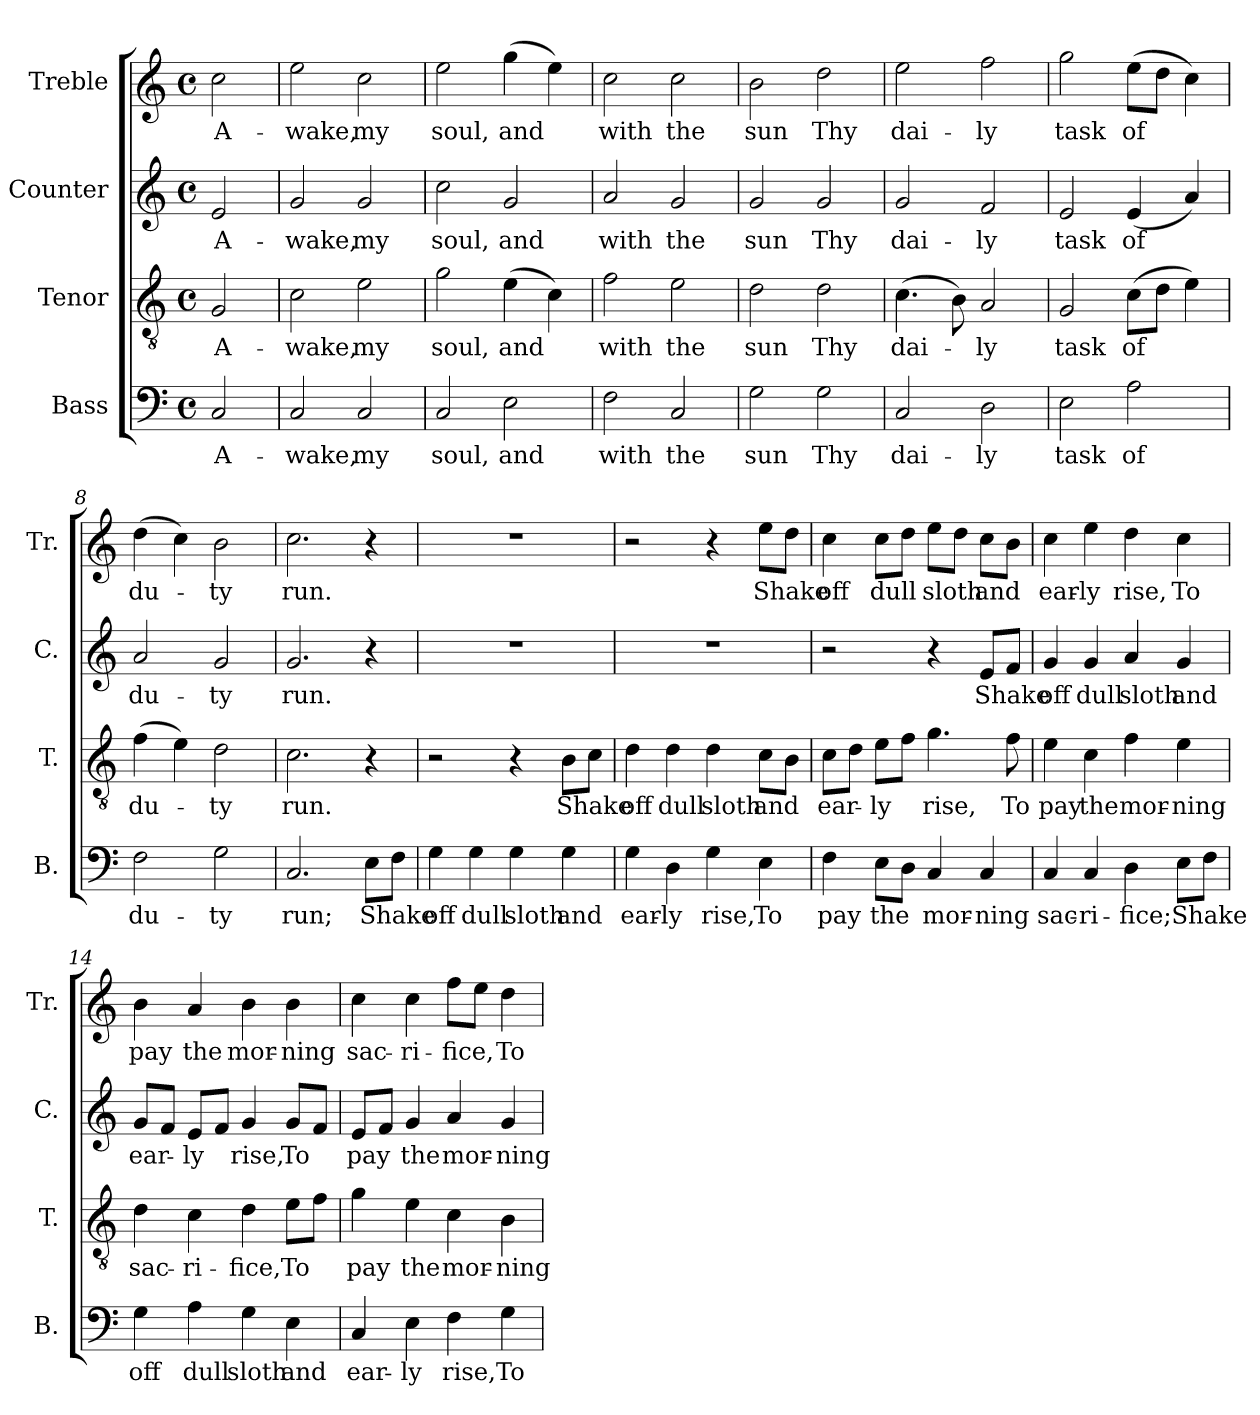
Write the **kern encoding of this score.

**kern	**text	**kern	**text	**kern	**text	**kern	**text
*part4	*part4	*part3	*part3	*part2	*part2	*part1	*part1
*staff4	*staff4	*staff3	*staff3	*staff2	*staff2	*staff1	*staff1
*I"Bass	*	*I"Tenor	*	*I"Counter	*	*I"Treble	*
*I'B.	*	*I'T.	*	*I'C.	*	*I'Tr.	*
*clefF4	*	*clefGv2	*	*clefG2	*	*clefG2	*
*k[]	*	*k[]	*	*k[]	*	*k[]	*
*M4/4	*	*M4/4	*	*M4/4	*	*M4/4	*
*met(c)	*	*met(c)	*	*met(c)	*	*met(c)	*
*MM150	*	*MM150	*	*MM150	*	*MM150	*
=1	=1	=1	=1	=1	=1	=1	=1
2C/	A-	2G/	A-	2e/	A-	2cc\	A-
=2	=2	=2	=2	=2	=2	=2	=2
2C/	-wake,	2c\	-wake,	2g/	-wake,	2ee\	-wake,
2C/	my	2e\	my	2g/	my	2cc\	my
=3	=3	=3	=3	=3	=3	=3	=3
2C/	soul,	2g\	soul,	2cc\	soul,	2ee\	soul,
2E\	and	(4e\	and	2g/	and	(4gg\	and
.	.	4c\)	.	.	.	4ee\)	.
=4	=4	=4	=4	=4	=4	=4	=4
2F\	with	2f\	with	2a/	with	2cc\	with
2C/	the	2e\	the	2g/	the	2cc\	the
=5	=5	=5	=5	=5	=5	=5	=5
2G\	sun	2d\	sun	2g/	sun	2b\	sun
2G\	Thy	2d\	Thy	2g/	Thy	2dd\	Thy
=6	=6	=6	=6	=6	=6	=6	=6
2C/	dai-	(4.c\	dai-	2g/	dai-	2ee\	dai-
.	.	8B\)	.	.	.	.	.
2D\	-ly	2A/	-ly	2f/	-ly	2ff\	-ly
=7	=7	=7	=7	=7	=7	=7	=7
2E\	task	2G/	task	2e/	task	2gg\	task
2A\	of	(8c\L	of	(4e/	of	(8ee\L	of
.	.	8d\J	.	.	.	8dd\J	.
.	.	4e\)	.	4a/)	.	4cc\)	.
=8	=8	=8	=8	=8	=8	=8	=8
2F\	du-	(4f\	du-	2a/	du-	(4dd\	du-
.	.	4e\)	.	.	.	4cc\)	.
2G\	-ty	2d\	-ty	2g/	-ty	2b\	-ty
=9	=9	=9	=9	=9	=9	=9	=9
2.C/	run;	2.c\	run.	2.g/	run.	2.cc\	run.
8E\L	Shake	4r	.	4r	.	4r	.
8F\J	.	.	.	.	.	.	.
=10	=10	=10	=10	=10	=10	=10	=10
4G\	off	2r	.	1r	.	1r	.
4G\	dull	.	.	.	.	.	.
4G\	sloth	4r	.	.	.	.	.
4G\	and	8B\L	Shake	.	.	.	.
.	.	8c\J	.	.	.	.	.
!!LO:LB:g=z
=11	=11	=11	=11	=11	=11	=11	=11
4G\	ear-	4d\	off	1r	.	2r	.
4D\	-ly	4d\	dull	.	.	.	.
4G\	rise,	4d\	sloth	.	.	4r	.
4E\	To	8c\L	and	.	.	8ee\L	Shake
.	.	8B\J	.	.	.	8dd\J	.
=12	=12	=12	=12	=12	=12	=12	=12
4F\	pay	8c\L	ear-	2r	.	4cc\	off
.	.	8d\J	.	.	.	.	.
8E\L	the	8e\L	-ly	.	.	8cc\L	dull
8D\J	.	8f\J	.	.	.	8dd\J	.
4C/	mor-	4.g\	rise,	4r	.	8ee\L	sloth
.	.	.	.	.	.	8dd\J	.
4C/	-ning	.	.	8e/L	Shake	8cc\L	and
.	.	8f\	To	8f/J	.	8b\J	.
=13	=13	=13	=13	=13	=13	=13	=13
4C/	sac-	4e\	pay	4g/	off	4cc\	ear-
4C/	-ri-	4c\	the	4g/	dull	4ee\	-ly
4D\	-fice;	4f\	mor-	4a/	sloth	4dd\	rise,
8E\L	Shake	4e\	-ning	4g/	and	4cc\	To
8F\J	.	.	.	.	.	.	.
=14	=14	=14	=14	=14	=14	=14	=14
4G\	off	4d\	sac-	8g/L	ear-	4b\	pay
.	.	.	.	8f/J	.	.	.
4A\	dull	4c\	-ri-	8e/L	-ly	4a/	the
.	.	.	.	8f/J	.	.	.
4G\	sloth	4d\	-fice,	4g/	rise,	4b\	mor-
4E\	and	8e\L	To	8g/L	To	4b\	-ning
.	.	8f\J	.	8f/J	.	.	.
=15	=15	=15	=15	=15	=15	=15	=15
4C/	ear-	4g\	pay	8e/L	pay	4cc\	sac-
.	.	.	.	8f/J	.	.	.
4E\	-ly	4e\	the	4g/	the	4cc\	-ri-
4F\	rise,	4c\	mor-	4a/	mor-	8ff\L	-fice,
.	.	.	.	.	.	8ee\J	.
4G\	To	4B\	-ning	4g/	-ning	4dd\	To
=	=	=	=	=	=	=	=
*-	*-	*-	*-	*-	*-	*-	*-
